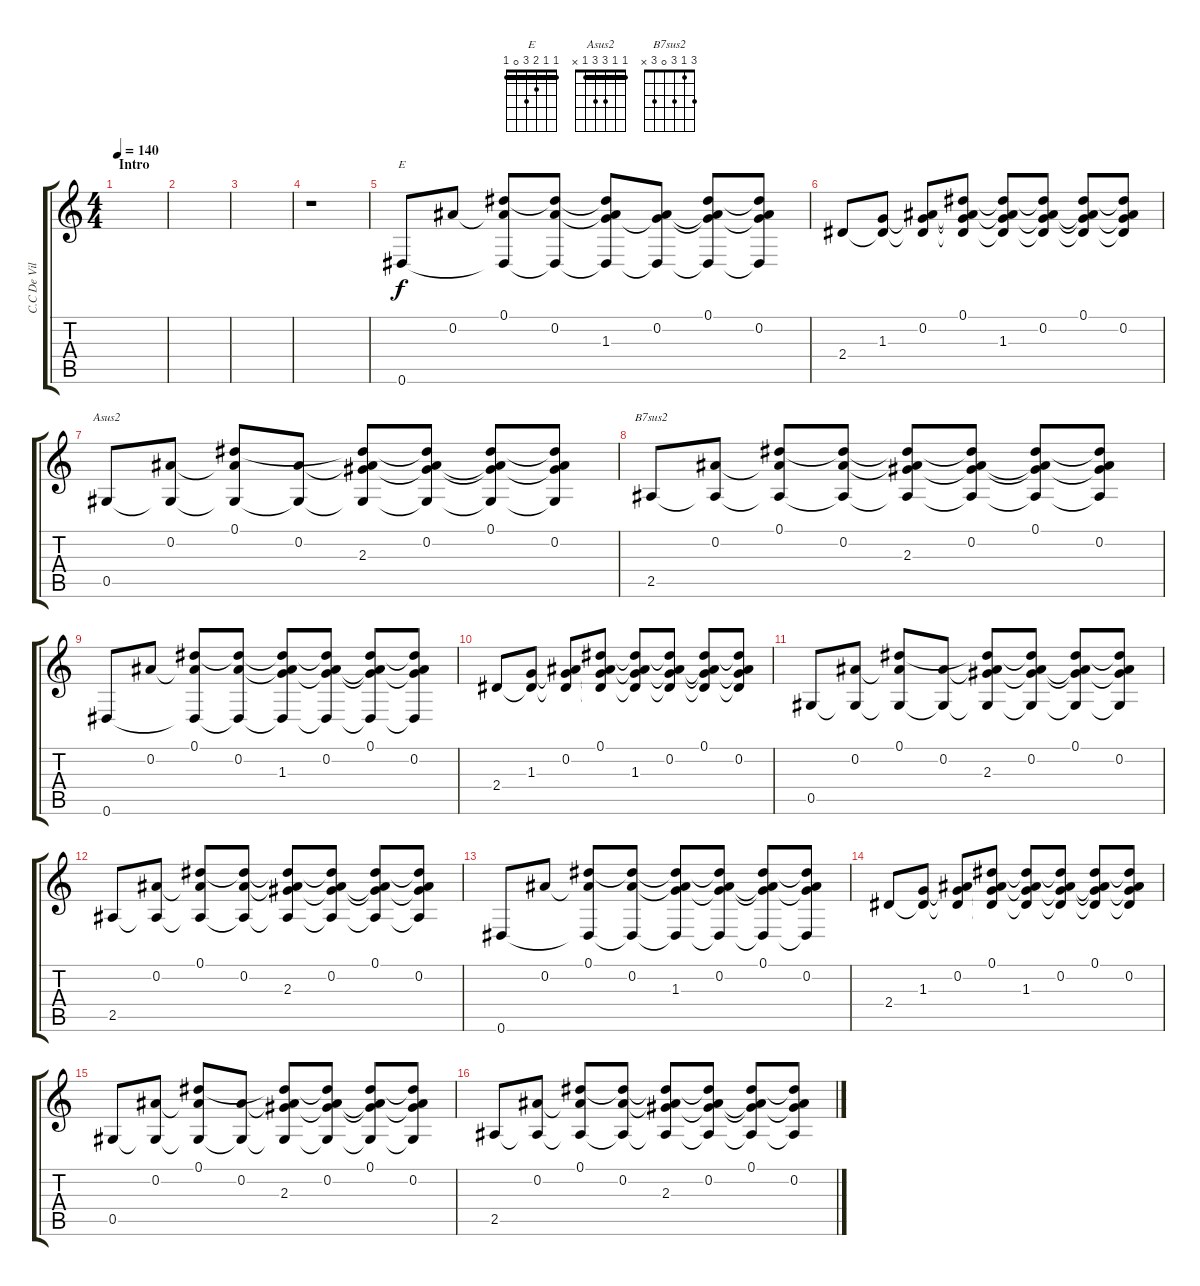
\track ("C.C De Ville - Clean Guitar" "C.C De Vil") {instrument electricguitarclean}
\staff {score tabs}
\tuning (Eb4 Bb3 Gb3 Db3 Ab2 Eb2) {hide}
\chord ("E" 1 1 2 3 0 1) {barre 1}
\chord ("Asus2" 1 1 3 3 1 x) {barre 1}
\chord ("B7sus2" 3 1 3 0 3 x)
\ts (4 4)
\section ("" "Intro")
\tempo 140
\clef g2
\ks c
|
|
|
r.1{volume 0} |
0.6.8{ch "E" volume 13} 0.2.8 (0.1 0.2{t} 0.6{t}).8 (0.1{t} 0.2 0.6{t}).8 (0.1{t} 0.2{t} 1.3 0.6{t}).8 (0.2 1.3{t} 0.6{t}).8 (0.1 0.2{t} 1.3{t} 0.6{t}).8 (0.1{t} 0.2 1.3{t} 0.6{t}).8 |
2.4.8 (1.3 2.4{t}).8 (0.2 1.3{t} 2.4{t}).8 (0.1 0.2{t} 1.3{t} 2.4{t}).8 (0.1{t} 0.2{t} 1.3 2.4{t}).8 (0.1{t} 0.2 1.3{t} 2.4{t}).8 (0.1 0.2{t} 1.3{t} 2.4{t}).8 (0.1{t} 0.2 1.3{t} 2.4{t}).8 |
0.5.8{ch "Asus2"} (0.2 0.5{t}).8 (0.1 0.2{t} 0.5{t}).8 (0.2 0.5{t}).8 (0.1{t} 0.2{t} 2.3 0.5{t}).8 (0.1{t} 0.2 2.3{t} 0.5{t}).8 (0.1 0.2{t} 2.3{t} 0.5{t}).8 (0.1{t} 0.2 2.3{t} 0.5{t}).8 |
2.5.8{ch "B7sus2"} (0.2 2.5{t}).8 (0.1 0.2{t} 2.5{t}).8 (0.1{t} 0.2 2.5{t}).8 (0.1{t} 0.2{t} 2.3 2.5{t}).8 (0.1{t} 0.2 2.3{t} 2.5{t}).8 (0.1 0.2{t} 2.3{t} 2.5{t}).8 (0.1{t} 0.2 2.3{t} 2.5{t}).8 |
0.6.8 0.2.8 (0.1 0.2{t} 0.6{t}).8 (0.1{t} 0.2 0.6{t}).8 (0.1{t} 0.2{t} 1.3 0.6{t}).8 (0.1{t} 0.2 1.3{t} 0.6{t}).8 (0.1 0.2{t} 1.3{t} 0.6{t}).8 (0.1{t} 0.2 1.3{t} 0.6{t}).8 |
2.4.8 (1.3 2.4{t}).8 (0.2 1.3{t} 2.4{t}).8 (0.1 0.2{t} 1.3{t} 2.4{t}).8 (0.1{t} 0.2{t} 1.3 2.4{t}).8 (0.1{t} 0.2 1.3{t} 2.4{t}).8 (0.1 0.2{t} 1.3{t} 2.4{t}).8 (0.1{t} 0.2 1.3{t} 2.4{t}).8 |
0.5.8 (0.2 0.5{t}).8 (0.1 0.2{t} 0.5{t}).8 (0.2 0.5{t}).8 (0.1{t} 0.2{t} 2.3 0.5{t}).8 (0.1{t} 0.2 2.3{t} 0.5{t}).8 (0.1 0.2{t} 2.3{t} 0.5{t}).8 (0.1{t} 0.2 2.3{t} 0.5{t}).8 |
2.5.8 (0.2 2.5{t}).8 (0.1 0.2{t} 2.5{t}).8 (0.1{t} 0.2 2.5{t}).8 (0.1{t} 0.2{t} 2.3 2.5{t}).8 (0.1{t} 0.2 2.3{t} 2.5{t}).8 (0.1 0.2{t} 2.3{t} 2.5{t}).8 (0.1{t} 0.2 2.3{t} 2.5{t}).8 |
0.6.8 0.2.8 (0.1 0.2{t} 0.6{t}).8 (0.1{t} 0.2 0.6{t}).8 (0.1{t} 0.2{t} 1.3 0.6{t}).8 (0.1{t} 0.2 1.3{t} 0.6{t}).8 (0.1 0.2{t} 1.3{t} 0.6{t}).8 (0.1{t} 0.2 1.3{t} 0.6{t}).8 |
2.4.8 (1.3 2.4{t}).8 (0.2 1.3{t} 2.4{t}).8 (0.1 0.2{t} 1.3{t} 2.4{t}).8 (0.1{t} 0.2{t} 1.3 2.4{t}).8 (0.1{t} 0.2 1.3{t} 2.4{t}).8 (0.1 0.2{t} 1.3{t} 2.4{t}).8 (0.1{t} 0.2 1.3{t} 2.4{t}).8 |
0.5.8 (0.2 0.5{t}).8 (0.1 0.2{t} 0.5{t}).8 (0.2 0.5{t}).8 (0.1{t} 0.2{t} 2.3 0.5{t}).8 (0.1{t} 0.2 2.3{t} 0.5{t}).8 (0.1 0.2{t} 2.3{t} 0.5{t}).8 (0.1{t} 0.2 2.3{t} 0.5{t}).8 |
2.5.8 (0.2 2.5{t}).8 (0.1 0.2{t} 2.5{t}).8 (0.1{t} 0.2 2.5{t}).8 (0.1{t} 0.2{t} 2.3 2.5{t}).8 (0.1{t} 0.2 2.3{t} 2.5{t}).8 (0.1 0.2{t} 2.3{t} 2.5{t}).8 (0.1{t} 0.2 2.3{t} 2.5{t}).8
